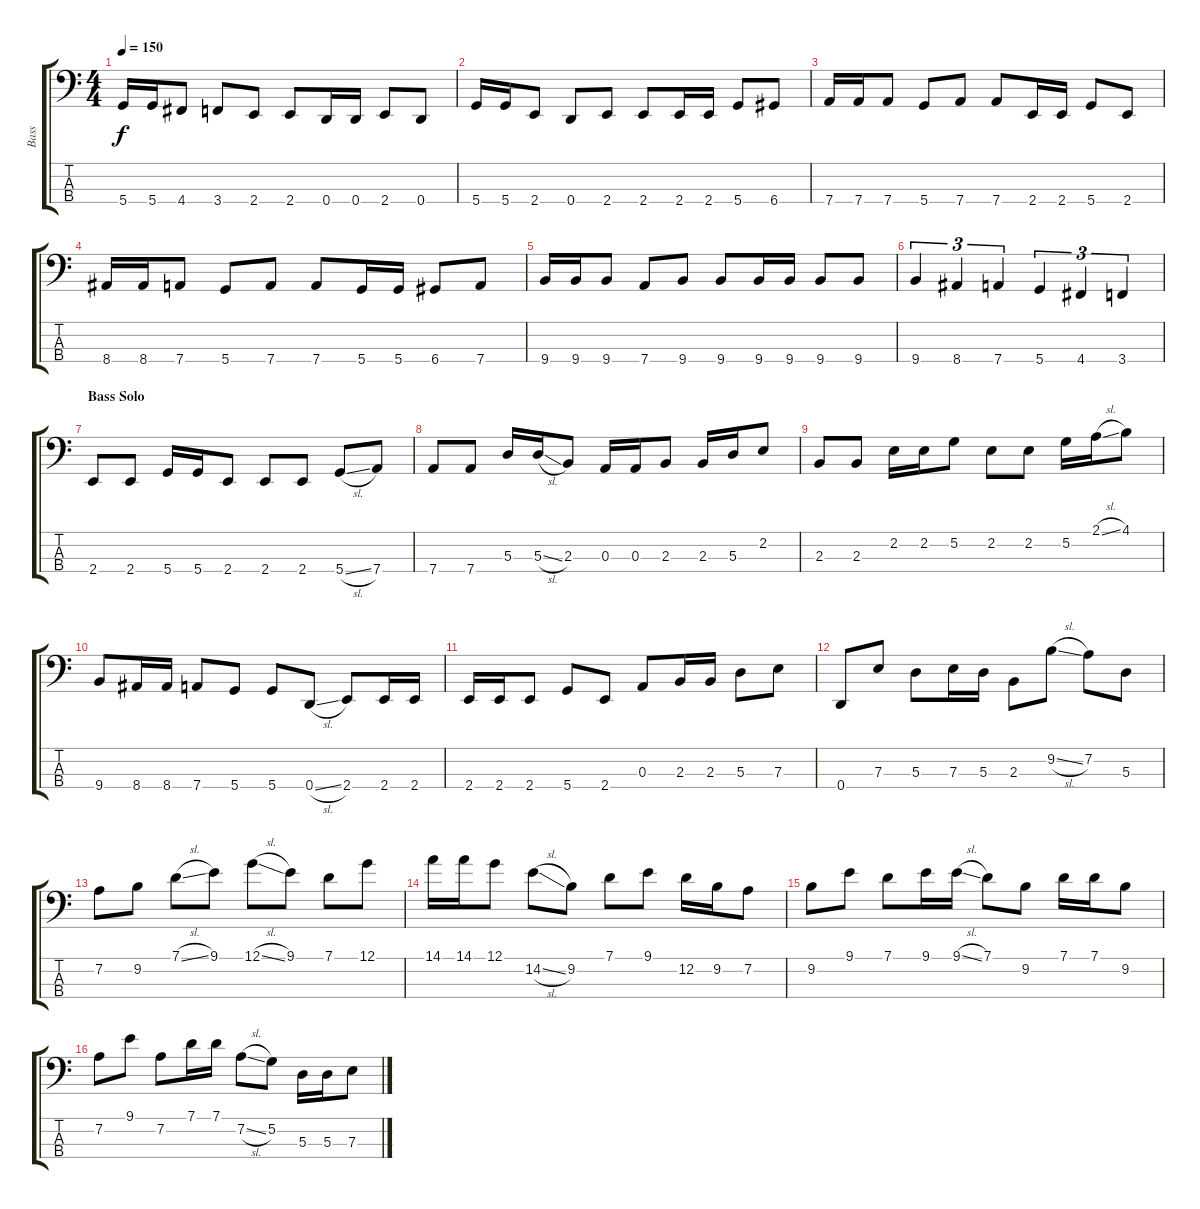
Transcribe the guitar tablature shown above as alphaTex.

\track ("Bass" "Bass") {instrument electricbasspick}
\staff {score tabs}
\tuning (G2 D2 A1 D1) {hide}
\ts (4 4)
\tempo 150
\clef f4
\ks c
5.4.16{dy f} 5.4.16 4.4.8 3.4.8 2.4.8 2.4.8 0.4.16 0.4.16 2.4.8 0.4.8 |
5.4.16 5.4.16 2.4.8 0.4.8 2.4.8 2.4.8 2.4.16 2.4.16 5.4.8 6.4.8 |
7.4.16 7.4.16 7.4.8 5.4.8 7.4.8 7.4.8 2.4.16 2.4.16 5.4.8 2.4.8 |
8.4.16 8.4.16 7.4.8 5.4.8 7.4.8 7.4.8 5.4.16 5.4.16 6.4.8 7.4.8 |
9.4.16 9.4.16 9.4.8 7.4.8 9.4.8 9.4.8 9.4.16 9.4.16 9.4.8 9.4.8 |
9.4.4{tu (3 2)} 8.4.4{tu (3 2)} 7.4.4{tu (3 2)} 5.4.4{tu (3 2)} 4.4.4{tu (3 2)} 3.4.4{tu (3 2)} |
\section ("" "Bass Solo")
2.4.8 2.4.8 5.4.16 5.4.16 2.4.8 2.4.8 2.4.8 5.4{sl}.8 7.4.8 |
7.4.8 7.4.8 5.3.16 5.3{sl}.16 2.3.8 0.3.16 0.3.16 2.3.8 2.3.16 5.3.16 2.2.8 |
2.3.8 2.3.8 2.2.16 2.2.16 5.2.8 2.2.8 2.2.8 5.2.16 2.1{sl}.16 4.1.8 |
9.4.8 8.4.16 8.4.16 7.4.8 5.4.8 5.4.8 0.4{sl}.8 2.4.8 2.4.16 2.4.16 |
2.4.16 2.4.16 2.4.8 5.4.8 2.4.8 0.3.8 2.3.16 2.3.16 5.3.8 7.3.8 |
0.4.8 7.3.8 5.3.8 7.3.16 5.3.16 2.3.8 9.2{sl}.8 7.2.8 5.3.8 |
7.2.8 9.2.8 7.1{sl}.8 9.1.8 12.1{sl}.8 9.1.8 7.1.8 12.1.8 |
14.1.16 14.1.16 12.1.8 14.2{sl}.8 9.2.8 7.1.8 9.1.8 12.2.16 9.2.16 7.2.8 |
9.2.8 9.1.8 7.1.8 9.1.16 9.1{sl}.16 7.1.8 9.2.8 7.1.16 7.1.16 9.2.8 |
7.2.8 9.1.8 7.2.8 7.1.16 7.1.16 7.2{sl}.8 5.2.8 5.3.16 5.3.16 7.3.8
